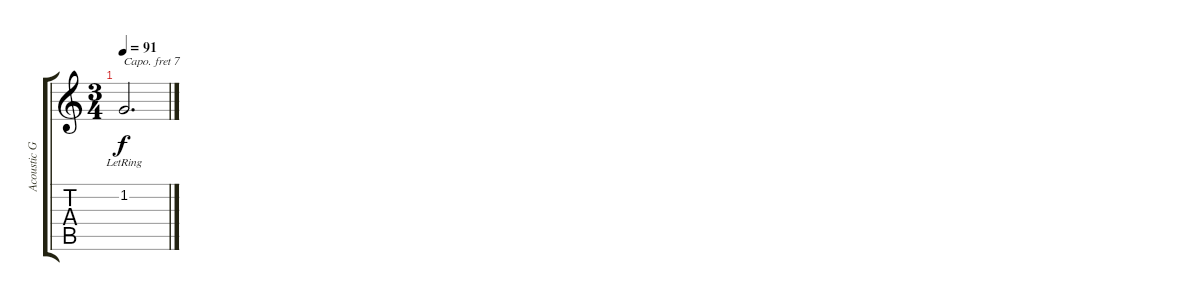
\track ("Acoustic Guitar 1" "Acoustic G") {instrument acousticgrandpiano}
\staff {score tabs}
\capo 7
\tuning (E4 B3 G3 D3 A2 E2) {hide}
\ts (3 4)
\tempo 91
\clef g2
\ks c
1.2{lr}.2{d dy f}
